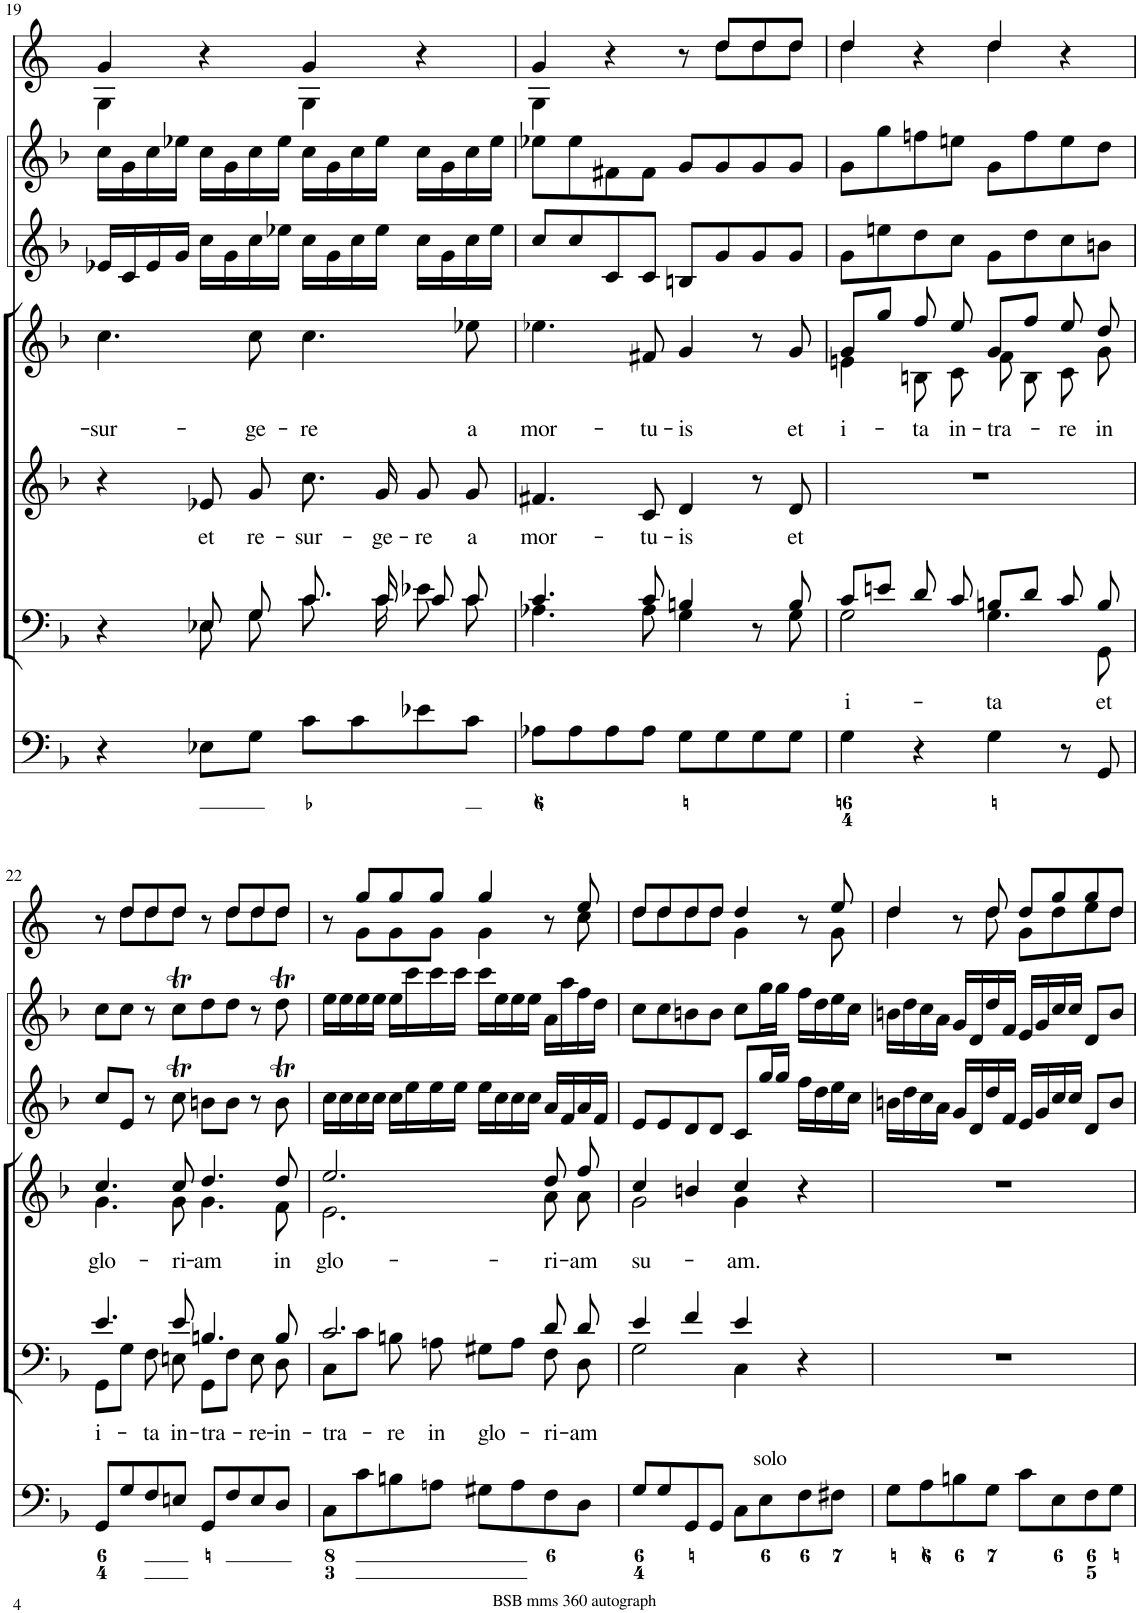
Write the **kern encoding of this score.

**kern	**kern	**text	**kern	**text	**kern	**text	**kern	**kern	**kern
*part7	*part6	*part6	*part5	*part5	*part4	*part4	*part3	*part2	*part1
*staff7	*staff6	*staff6	*staff5	*staff5	*staff4	*staff4	*staff3	*staff2	*staff1
*I"Organ	*I"Voice	*	*I"Alto	*	*I"Voice	*	*I"Violin	*I"Violini	*I"Corni in F
*	*	*	*	*	*	*	*I'Vln	*I'Vln	*
!!LO:PB:g=z
*clefF4	*clefF4	*	*clefG2	*	*clefG2	*	*clefG2	*clefG2	*clefG2
*	*	*	*	*	*	*	*	*	*Trd4c7
*k[b-]	*k[b-]	*	*k[b-]	*	*k[b-]	*	*k[b-]	*k[b-]	*k[]
*M4/4	*M4/4	*	*M4/4	*	*M4/4	*	*M4/4	*M4/4	*M4/4
*met(c)	*met(c)	*	*met(c)	*	*met(c)	*	*met(c)	*met(c)	*met(c)
=19	=19	=19	=19	=19	=19	=19	=19	=19	=19
*	*^	*	*	*	*	*	*	*	*
!	!	!	!	!	!	!	!LO:LY:b	!	!	!
*	*	*	*	*	*	*	*	*	*	*^
4r	4r	4ryy	.	4r	.	4.cc\	-sur-	16e-X/LL	16cc\LL	4g/	4G\
.	.	.	.	.	.	.	.	16c/	16g\	.	.
.	.	.	.	.	.	.	.	16e-/	16cc\	.	.
.	.	.	.	.	.	.	.	16g/JJ	16ee-X\JJ	.	.
!	!	!	!	!	!LO:LY:b	!	!	!	!	!	!
8E-X\L	8E-X/	8E-\	.	8e-X/L	et	.	.	16cc\LL	16cc\LL	4r	4ryy
.	.	.	.	.	.	.	.	16g\	16g\	.	.
!	!	!	!	!	!LO:LY:b	!	!LO:LY:b	!	!	!	!
8G\J	8G/	8G\	.	8g/J	re-	8cc\	-ge-	16cc\	16cc\	.	.
.	.	.	.	.	.	.	.	16ee-X\JJ	16ee-\JJ	.	.
!	!	!	!	!	!LO:LY:b	!	!LO:LY:b	!	!	!	!
8c\L	8.c/	8.c\	.	8.cc/L	-sur-	4.cc\	-re	16cc\LL	16cc\LL	4g/	4G\
.	.	.	.	.	.	.	.	16g\	16g\	.	.
8c\	.	.	.	.	.	.	.	16cc\	16cc\	.	.
!	!	!	!	!	!LO:LY:b	!	!	!	!	!	!
.	16c/	16c\	.	16g/Jk	-ge-	.	.	16ee-\JJ	16ee-\JJ	.	.
!	!	!	!	!	!LO:LY:b	!	!	!	!	!	!
8e-X\	8c/	8e-X\	.	8g/L	-re	.	.	16cc\LL	16cc\LL	4r	4ryy
.	.	.	.	.	.	.	.	16g\	16g\	.	.
!	!	!	!	!	!LO:LY:b	!	!LO:LY:b	!	!	!	!
8c\J	8c/	8c\	.	8g/J	a	8ee-X\	a	16cc\	16cc\	.	.
.	.	.	.	.	.	.	.	16ee-\JJ	16ee-\JJ	.	.
=20	=20	=20	=20	=20	=20	=20	=20	=20	=20	=20	=20
!	!	!	!	!	!LO:LY:b	!	!LO:LY:b	!	!	!	!
8A-X\L	4.c/	4.A-X\	.	4.f#X/	mor-	4.ee-X\	mor-	8cc/L	8ee-X\L	4g/	4G\
8A-\	.	.	.	.	.	.	.	8cc/	8ee-\	.	.
8A-\	.	.	.	.	.	.	.	8c/	8f#X\	4r	4.ryy
!	!	!	!	!	!LO:LY:b	!	!LO:LY:b	!	!	!	!
8A-\J	8c/	8A-\	.	8c/	-tu-	8f#X/	-tu-	8c/J	8f#\J	.	.
!	!	!	!	!	!LO:LY:b	!	!LO:LY:b	!	!	!	!
8G\L	4Bn/	4G\	.	4d/	-is	4g/	-is	8Bn/L	8g/L	8r	.
8G\	.	.	.	.	.	.	.	8g/	8g/	8dd/L	8dd\L
8G\	8r	8ryy	.	8r	.	8r	.	8g/	8g/	8dd/	8dd\
!	!	!	!	!	!LO:LY:b	!	!LO:LY:b	!	!	!	!
8G\J	8B/	8G\	.	8d/	et	8g/	et	8g/J	8g/J	8dd/J	8dd\J
=21	=21	=21	=21	=21	=21	=21	=21	=21	=21	=21	=21
!	!	!	!LO:LY:b	!	!	!	!LO:LY:b	!	!	!	!
*	*	*	*	*	*	*^	*	*	*	*	*
4G\	8c/L	2G\	i-	1r	.	8g/L	4en\	i-	8g\L	8g\L	4dd/	4dd\
.	8en/J	.	.	.	.	8gg/J	.	.	8een\	8gg\	.	.
!	!	!	!	!	!	!	!	!LO:LY:b	!	!	!	!
4r	8d/	.	.	.	.	8ff/	8Bn\	-ta	8dd\	8ffn\	4r	4ryy
!	!	!	!	!	!	!	!	!LO:LY:b	!	!	!	!
.	8c/	.	.	.	.	8ee/	8c\	in-	8cc\J	8een\J	.	.
!	!	!	!LO:LY:b	!	!	!	!	!LO:LY:b	!	!	!	!
4G\	8Bn/L	4.G\	-ta	.	.	8g/L	8f\	-tra-	8g\L	8g\L	4dd/	4dd\
.	8d/J	.	.	.	.	8ff/J	8B\	.	8dd\	8ff\	.	.
!	!	!	!	!	!	!	!	!LO:LY:b	!	!	!	!
8r	8c/	.	.	.	.	8ee/	8c\	-re	8cc\	8ee\	4r	4ryy
!	!	!	!LO:LY:b	!	!	!	!	!LO:LY:b	!	!	!	!
8GG/	8B/	8GG\	et	.	.	8dd/	8g\	in	8bn\J	8dd\J	.	.
!!LO:LB:g=z	!!
=22	=22	=22	=22	=22	=22	=22	=22	=22	=22	=22	=22	=22
!	!	!	!LO:LY:b	!	!	!	!	!LO:LY:b	!	!	!	!
8GG/L	4.e/	8GG\L	i-	1r	.	4.cc/	4.g\	glo-	8cc/L	8cc\L	8r	8ryy
8G/	.	8G\J	.	.	.	.	.	.	8e/J	8cc\J	8dd/L	8dd\L
!	!	!	!LO:LY:b	!	!	!	!	!	!	!	!	!
8F/	.	8F\	-ta	.	.	.	.	.	8r	8r	8dd/	8dd\
!	!	!	!LO:LY:b	!	!	!	!	!LO:LY:b	!	!	!	!
8En/J	8e/	8En\	in-	.	.	8cc/	8g\	-ri-	8ccT\	8ccT\L	8dd/J	8dd\J
!	!	!	!LO:LY:b	!	!	!	!	!LO:LY:b	!	!	!	!
8GG/L	4.Bn/	8GG\L	-tra-	.	.	4.dd/	4.g\	-am	8bn\L	8dd\	8r	8ryy
8F/	.	8F\J	.	.	.	.	.	.	8b\J	8dd\J	8dd/L	8dd\L
!	!	!	!LO:LY:b	!	!	!	!	!	!	!	!	!
8E/	.	8E\	-re-	.	.	.	.	.	8r	8r	8dd/	8dd\
!	!	!	!LO:LY:b	!	!	!	!	!LO:LY:b	!	!	!	!
8D/J	8B/	8D\	-in-	.	.	8dd/	8f\	in	8bt\	8ddT\	8dd/J	8dd\J
=23	=23	=23	=23	=23	=23	=23	=23	=23	=23	=23	=23	=23
!	!	!	!LO:LY:b	!	!	!	!	!LO:LY:b	!	!	!	!
8C\L	2.c/	8C\L	-tra-	1r	.	2.ee/	2.e\	glo-	16cc\LL	16ee\LL	8r	8ryy
.	.	.	.	.	.	.	.	.	16cc\	16ee\	.	.
8c\	.	8c\J	.	.	.	.	.	.	16cc\	16ee\	8gg/L	8g\L
.	.	.	.	.	.	.	.	.	16cc\JJ	16ee\JJ	.	.
!	!	!	!LO:LY:b	!	!	!	!	!	!	!	!	!
8Bn\	.	8Bn\	-re	.	.	.	.	.	16cc\LL	16ee\LL	8gg/	8g\
.	.	.	.	.	.	.	.	.	16ee\	16ccc\	.	.
!	!	!	!LO:LY:b	!	!	!	!	!	!	!	!	!
8An\J	.	8An\	in	.	.	.	.	.	16ee\	16ccc\	8gg/J	8g\J
.	.	.	.	.	.	.	.	.	16ee\JJ	16ccc\JJ	.	.
!	!	!	!LO:LY:b	!	!	!	!	!	!	!	!	!
8G#X\L	.	8G#X\L	glo-	.	.	.	.	.	16ee\LL	16ccc\LL	4gg/	4g\
.	.	.	.	.	.	.	.	.	16cc\	16ee\	.	.
8A\	.	8A\J	.	.	.	.	.	.	16cc\	16ee\	.	.
.	.	.	.	.	.	.	.	.	16cc\JJ	16ee\JJ	.	.
!	!	!	!LO:LY:b	!	!	!	!	!LO:LY:b	!	!	!	!
8F\	8d/	8F\	-ri-	.	.	8dd/	8a\	-ri-	16a/LL	16a\LL	8r	8ryy
.	.	.	.	.	.	.	.	.	16f/	16aa\	.	.
!	!	!	!LO:LY:b	!	!	!	!	!LO:LY:b	!	!	!	!
8D\J	8d/	8D\	-am	.	.	8ff/	8a\	-am	16a/	16ff\	8ee/	8cc\
.	.	.	.	.	.	.	.	.	16f/JJ	16dd\JJ	.	.
=24	=24	=24	=24	=24	=24	=24	=24	=24	=24	=24	=24	=24
!	!	!	!	!	!	!	!	!LO:LY:b	!	!	!	!
8G/L	4e/	2G\	.	1r	.	4cc/	2g\	su-	8e/L	8cc\L	8dd/L	8dd\L
8G/	.	.	.	.	.	.	.	.	8e/	8cc\	8dd/	8dd\
8GG/	4f/	.	.	.	.	4bn/	.	.	8d/	8bn\	8dd/	8dd\
8GG/J	.	.	.	.	.	.	.	.	8d/J	8b\J	8dd/J	8dd\J
!	!	!	!	!	!	!	!	!LO:LY:b	!	!	!	!
8C\L	4e/	4C\	.	.	.	4cc/	4g\	-am.	8c/L	8cc\L	4dd/	4g\
!LO:TX:a:t=solo	!	!	!	!	!	!	!	!	!	!	!	!
8E\	.	.	.	.	.	.	.	.	16gg/L	16gg\L	.	.
.	.	.	.	.	.	.	.	.	16gg/JJ	16gg\JJ	.	.
8F\	4r	4ryy	.	.	.	4r	4ryy	.	16ff\LL	16ff\LL	8r	8ryy
.	.	.	.	.	.	.	.	.	16dd\	16dd\	.	.
8F#X\J	.	.	.	.	.	.	.	.	16ee\	16ee\	8ee/	8g\
.	.	.	.	.	.	.	.	.	16cc\JJ	16cc\JJ	.	.
*	*v	*v	*	*	*	*v	*v	*	*	*	*	*
=25	=25	=25	=25	=25	=25	=25	=25	=25	=25	=25
8G\L	1r	.	1r	.	1r	.	16bn\LL	16bn\LL	4dd/	4dd\
.	.	.	.	.	.	.	16dd\	16dd\	.	.
8A\	.	.	.	.	.	.	16cc\	16cc\	.	.
.	.	.	.	.	.	.	16a\JJ	16a\JJ	.	.
8Bn\	.	.	.	.	.	.	16g/LL	16g/LL	8r	8ryy
.	.	.	.	.	.	.	16d/	16d/	.	.
8G\J	.	.	.	.	.	.	16dd/	16dd/	8dd/	8dd\
.	.	.	.	.	.	.	16f/JJ	16f/JJ	.	.
8c\L	.	.	.	.	.	.	16e/LL	16e/LL	8dd/L	8g\L
.	.	.	.	.	.	.	16g/	16g/	.	.
8E\	.	.	.	.	.	.	16cc/	16cc/	8gg/	8dd\
.	.	.	.	.	.	.	16cc/JJ	16cc/JJ	.	.
8F\	.	.	.	.	.	.	8d/L	8d/L	8gg/	8ee\
8G\J	.	.	.	.	.	.	8b/J	8b/J	8dd/J	8dd\J
*	*	*	*	*	*	*	*	*	*v	*v
=	=	=	=	=	=	=	=	=	=
*-	*-	*-	*-	*-	*-	*-	*-	*-	*-
